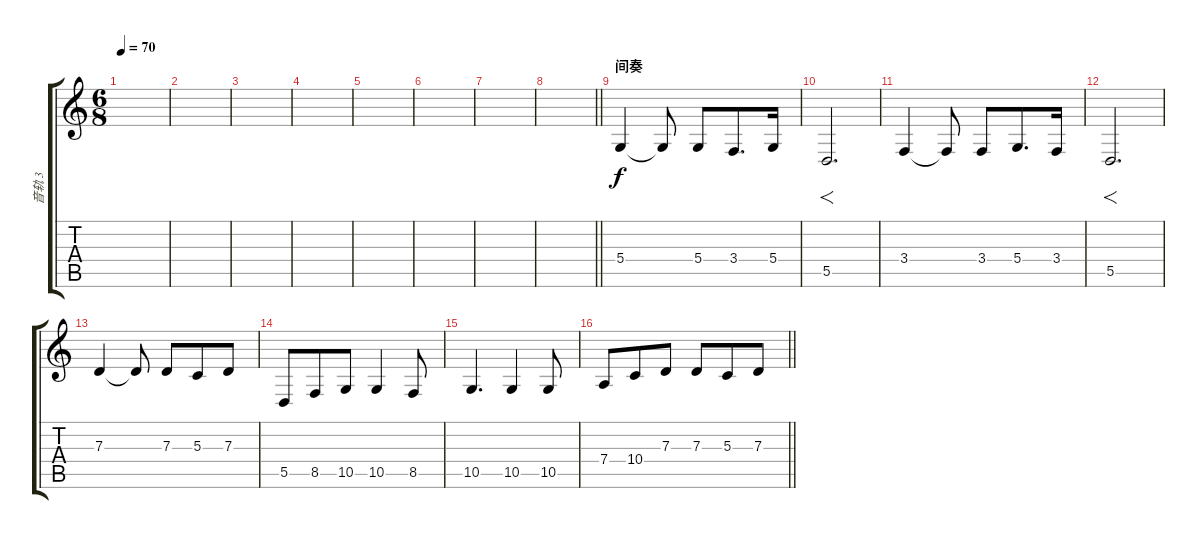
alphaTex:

\track ("音轨 3" "音轨 3") {instrument violin}
\staff {score tabs}
\tuning (E4 B3 G3 D3 A2 E2) {hide}
\ts (6 8)
\tempo 70
\clef g2
\ks c
|
|
|
|
|
|
|
\barLineRight lightlight
|
\section ("" "间奏")
5.4.4 5.4{t}.8 5.4.8 3.4.8{d} 5.4.16 |
5.5.2{f d} |
3.4.4 3.4{t}.8 3.4.8 5.4.8{d} 3.4.16 |
5.5.2{f d} |
7.3.4 7.3{t}.8 7.3.8 5.3.8 7.3.8 |
5.5.8 8.5.8{txt ""} 10.5.8 10.5.4 8.5.8 |
10.5.4{d} 10.5.4 10.5.8 |
\barLineRight lightlight
7.4.8 10.4.8 7.3.8 7.3.8 5.3.8 7.3.8
